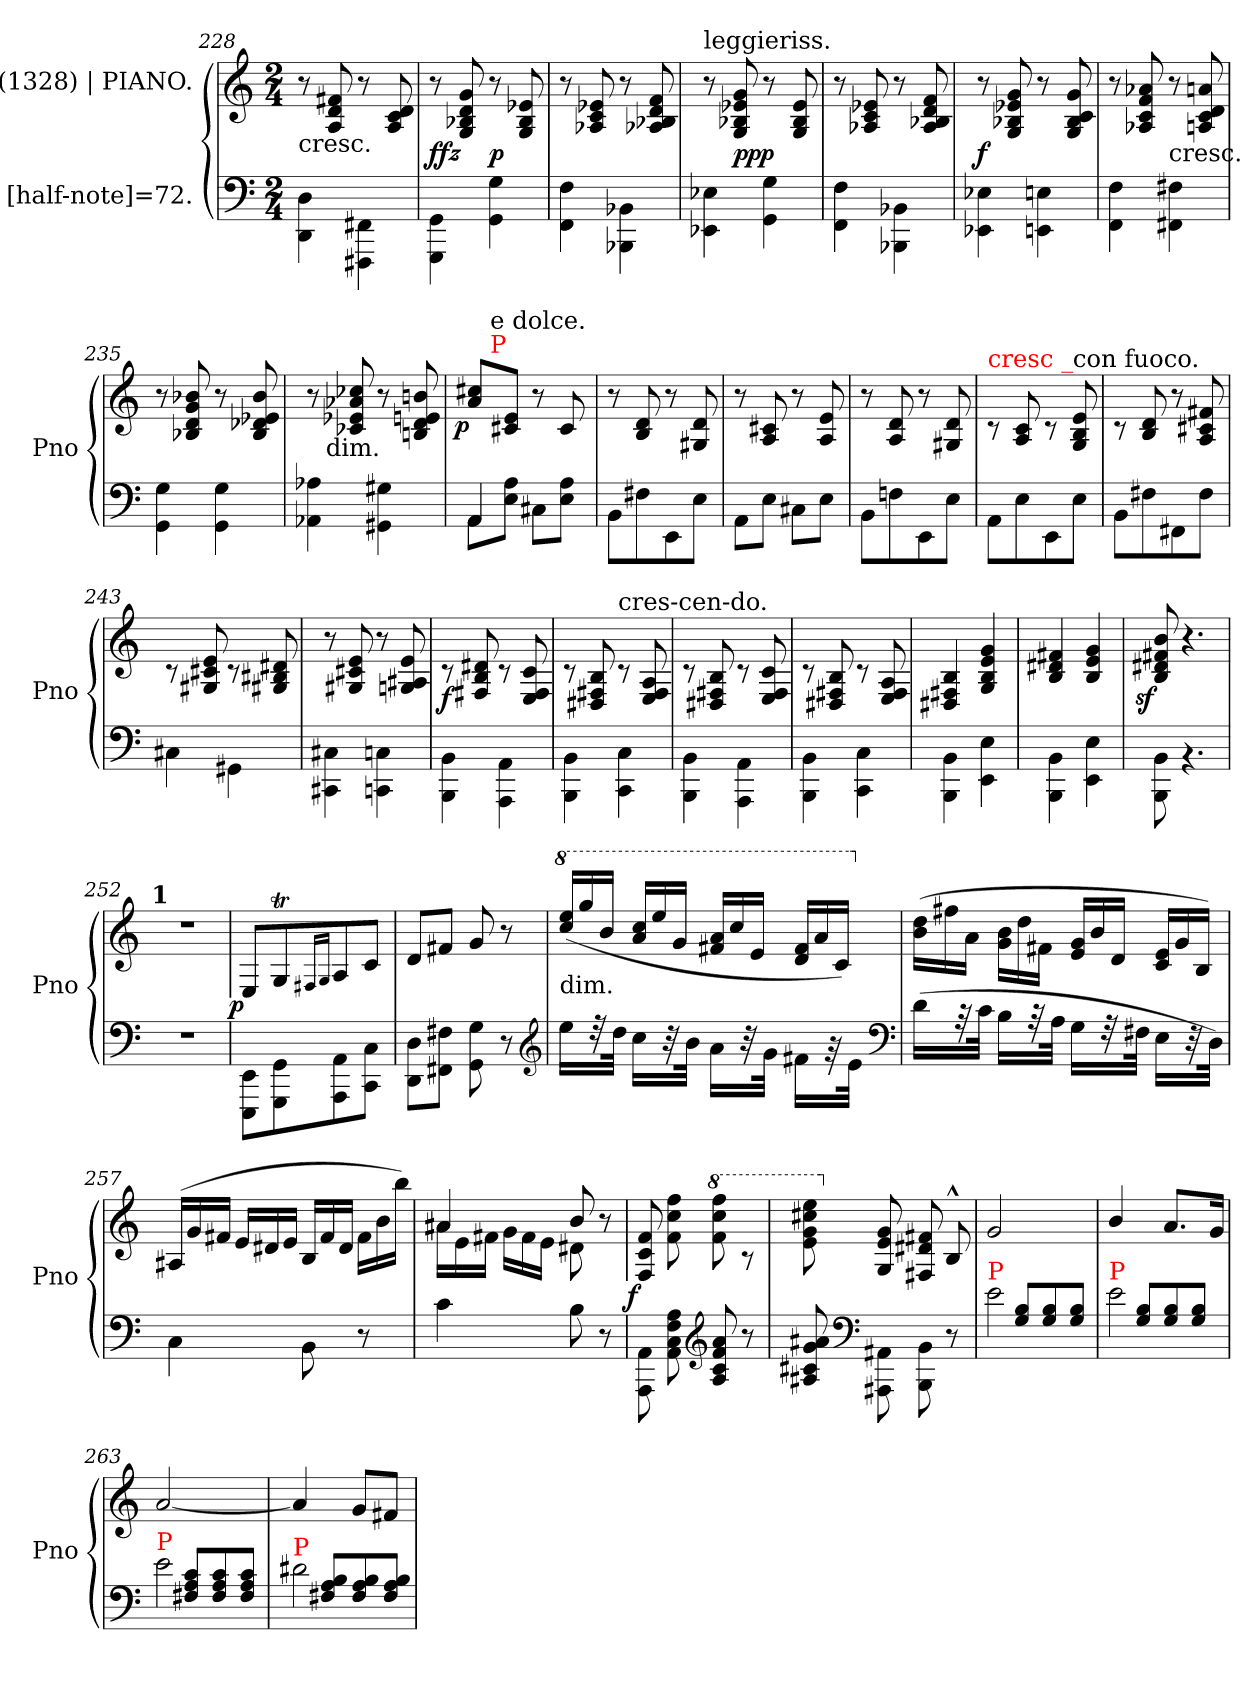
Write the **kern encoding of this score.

**kern	**kern	**dynam
*part2	*part1	*part1
*staff2	*staff1	*staff1
*I"[half-note]=72.	*I" (1328) | PIANO.	*
*	*I'Pno	*
*clefF4	*clefG2	*
*k[]	*k[]	*
*M2/4	*M2/4	*
=228	=228	=228
!	!LO:TX:c:t=cresc.	!
4D\ 4DD\	8r	.
.	8f#X/ 8d/ 8A/	.
4FF#X\ 4FFF#X\	8r	.
.	8d/ 8c/ 8A/	.
=229	=229	=229
4GG\ 4GGG\	8r	ffz
.	8g 8d 8B-X 8G	.
4G\ 4GG\	8r	p
.	8e-X 8B- 8G	.
=230	=230	=230
4F\ 4FF\	8r	.
.	8e-X 8c 8A-X	.
4BB-X\ 4BBB-X\	8r	.
.	8f 8d 8B-X 8A-X	.
=231	=231	=231
!	!LO:TX:a:t=leggieriss.	!
4E-X\ 4EE-X\	8r	.
.	8g/ 8e-X/ 8B-X/ 8G/	ppp
4G\ 4GG\	8r	.
.	8e-/ 8B-/ 8G/	.
=232	=232	=232
4F\ 4FF\	8r	.
.	8e-X 8c 8A-X	.
4BB-X\ 4BBB-X\	8r	.
.	8f/ 8d/ 8B-X/ 8A-/	.
=233	=233	=233
4E-X\ 4EE-X\	8r	f
.	8g/ 8e-X/ 8B-X/ 8G/	.
4En\ 4EEn\	8r	.
.	8g/ 8c/ 8B-/ 8G/	.
=234	=234	=234
4F\ 4FF\	8r	.
.	8a-X 8f 8c 8A-X	.
!	!LO:TX:c:t=cresc.	!
4F#X\ 4FF#X\	8r	.
.	8an/ 8d/ 8c/ 8An/	.
=235	=235	=235
4G\ 4GG\	8r	.
.	8b-X 8g 8d 8B-X	.
4G\ 4GG\	8r	.
.	8b-/ 8e-X/ 8d-X/ 8B-/	.
=236	=236	=236
*	*^	*
4A-X 4AA-X	8r	16ryy	.
!	!	!LO:TX:c:t=dim.	!
.	.	4..ryy	.
.	8cc-X 8a-X 8e-X 8c-X	.	.
4G#X\ 4GG#X\	8r	.	.
.	8bn 8en 8d 8Bn	.	.
=237	=237	=237	=237
*^	*	*	*
!	!	!	!	!LO:DY:rj
4AA	8AAL	8cc#X/ 8a/L	12ryy	p
!	!	!	!LO:TX:a:color=red:t=P	!
!	!	!	!LO:TX:a:t=e dolce.	!
.	.	.	3ryy	.
.	8A 8EJ	8e 8c#XJ	.	.
4ryy	8C#XL	8r	.	.
.	8A 8EJ	8c#	.	.
.	.	.	12ryy	.
*v	*v	*	*	*
*	*v	*v	*
=238	=238	=238
8BB\L	8r	.
8F#X	8d 8B	.
8EE	8r	.
8EJ	8d 8G#X	.
=239	=239	=239
8AA\L	8r	.
8EJ	8c#X 8A	.
8C#XL	8r	.
8EJ	8e 8A	.
=240	=240	=240
8BB\L	8r	.
8Fn	8d 8A	.
8EE	8r	.
8EJ	8d 8G#X	.
=241	=241	=241
!	!LO:TX:a:color=red:t=cresc _	!
8AA\L	8rc	.
8E	8c/ 8A/	.
8EE	8rc	.
!	!LO:TX:a:t=con fuoco.	!
8E\J	8e/ 8B/ 8G/	.
=242	=242	=242
8BB\L	8rc	.
8F#X	8d/ 8B/	.
8FF#X	8r	.
8F#\J	8f#X/ 8c#X/ 8A/	.
=243	=243	=243
4C#X\	8rc	.
.	8e/ 8c#X/ 8G#X/	.
4GG#X\	8rc	.
.	8d#X/ 8B#X/ 8G#X/	.
=244	=244	=244
4C#X\ 4CC#X\	8r	.
.	8e 8c#X 8G#X	.
4Cn\ 4CCn\	8r	.
.	8e 8A#X 8Gn	.
=245	=245	=245
4BB\ 4BBB\	8rc	f
.	8d#X/ 8B/ 8F#X/	.
4AA\ 4AAA\	8rc	.
.	8c/ 8F#/ 8E/	.
=246	=246	=246
4BB\ 4BBB\	8rc	.
.	8B/ 8F#X/ 8D#X/	.
!	!LO:TX:a:t=cres-cen-do.	!
4C\ 4CC\	8rc	.
.	8A/ 8F#/ 8E/	.
=247	=247	=247
4BB\ 4BBB\	8rc	.
.	8B/ 8F#X/ 8D#X/	.
4AA\ 4AAA\	8rc	.
.	8c/ 8F#/ 8E/	.
=248	=248	=248
4BB\ 4BBB\	8rc	.
.	8B/ 8F#X/ 8D#X/	.
4C\ 4CC\	8rc	.
.	8A/ 8F#/ 8E/	.
=249	=249	=249
4BB\ 4BBB\	4B/ 4F#X/ 4D#X/	.
4E\ 4EE\	4g/ 4e/ 4B/ 4G/	.
=250	=250	=250
4BB\ 4BBB\	4f#X 4d#X 4B	.
4E\ 4EE\	4g 4e 4B	.
=251	=251	=251
!	!	!LO:DY:rj
8BB\ 8BBB\	8b/ 8f#X/ 8d#X/ 8B/	sf
4.rBB	4.r	.
=252	=252	=252
!	!LO:TX:a:B:t=1	!
2rF	2rdd	.
=253	=253	=253
!	!	!LO:DY:rj
8EE\ 8EEE\L	8E/L	p
8GG\ 8GGG\	8GT/	.
.	16qqF#X/LL	.
.	16qqG/JJ	.
8AA\ 8AAA\	8A/	.
8C\ 8CC\J	8c/J	.
=254	=254	=254
8D\ 8DD\L	8dL	.
8F#X 8FF#XJ	8f#XJ	.
8G\ 8GG\	8g	.
8r	8r	.
*clefG2	*	*
=255	=255	=255
*	*8va	*
*	*Xtuplet	*
!	!LO:TX:c:t=dim.	!
16eeLL	(>24eee/ 24ccc/LL	.
.	24ggg	.
32rdd	.	.
.	24bbJJ	.
32ddJJk	.	.
16ccLL	24ccc/ 24aa/LL	.
.	24eee	.
32r	.	.
.	24ggJJ	.
32bJJk	.	.
16a\LL	24aa/ 24ff#X/LL	.
.	24ccc	.
32r	.	.
.	24eeJJ	.
32gJJk	.	.
16f#X\LL	24ff#/ 24dd/LL	.
.	24aa	.
32rg	.	.
.	24ccJJ)	.
32eJJk	.	.
*clefF4	*	*
=256	=256	=256
*	*X8va	*
(>16dLL	(>24dd 24bLL	.
.	24ff#X	.
32rA	.	.
.	24aJJ	.
32cJJk	.	.
16BLL	24b\ 24g\LL	.
.	24dd	.
32rA	.	.
.	24f#XJJ	.
32AJJk	.	.
16GLL	24g 24eLL	.
.	24b	.
32rF	.	.
.	24dJJ	.
32F#XJJk	.	.
16ELL	24e 24cLL	.
.	24g	.
32r	.	.
.	24BJJ)	.
32DJJk)	.	.
=257	=257	=257
4C\	(>24A#XLL	.
.	24g	.
.	24f#XJJ	.
.	24eLL	.
.	24d#X	.
.	24eJJ	.
8BB\	24BLL	.
.	24f#	.
.	24d#JJ	.
8r	24f#\LL	.
.	24b	.
.	24bbJJ)	.
=258	=258	=258
*	*^	*
4c	4a#X	24a#XLL)	.
.	.	24e	.
.	.	24f#XJJ	.
.	.	24gLL	.
.	.	24f#	.
.	.	24eJJ	.
8B	(>8b	8d#X	.
8r	8r	8ryy	.
=259	=259	=259	=259
!	!	!	!LO:DY:rj
*	*v	*v	*
8AA\ 8AAA\	8f/ 8c/ 8F/	f
8A 8F 8C 8AA	8ff 8cc 8f	.
*clefG2	*	*
*	*8va	*
8a 8f 8c 8A	8fff\ 8ccc\ 8ff\	.
8r	8ra	.
=260	=260	=260
8a#X 8g 8c#X 8A#X	8eee\ 8ccc#X\ 8gg\ 8ee\	.
*clefF4	*	*
*	*X8va	*
8AA#X\ 8AAA#X\	8g/ 8e/ 8G/	.
8BB\ 8BBB\	8f#X 8d#X 8F#X	.
8r	8B^^>/	.
=261	=261	=261
!LO:TX:a:color=red:t=P	!	!
!LO:N:vis=2	!	!
8e\	2g	.
8B/ 8G/L	.	.
8B/ 8G/	.	.
8B/ 8G/J	.	.
=262	=262	=262
!LO:TX:a:color=red:t=P	!	!
!LO:N:vis=2	!	!
8e\	4b/	.
8B/ 8G/L	.	.
8B/ 8G/	8.aL	.
8B/ 8G/J	.	.
.	16gJk	.
=263	=263	=263
!LO:TX:a:color=red:t=P	!	!
!LO:N:vis=2	!	!
8e\	[2a	.
8c/ 8A/ 8F#X/L	.	.
8c/ 8A/ 8F#/	.	.
8c/ 8A/ 8F#/J	.	.
=264	=264	=264
!LO:TX:a:color=red:t=P	!	!
!LO:N:vis=2	!	!
8d#X\	4a]	.
8B/ 8A/ 8F#X/L	.	.
8B/ 8A/ 8F#/	8gL	.
8B/ 8A/ 8F#/J	8f#XJ	.
=	=	=
*-	*-	*-
